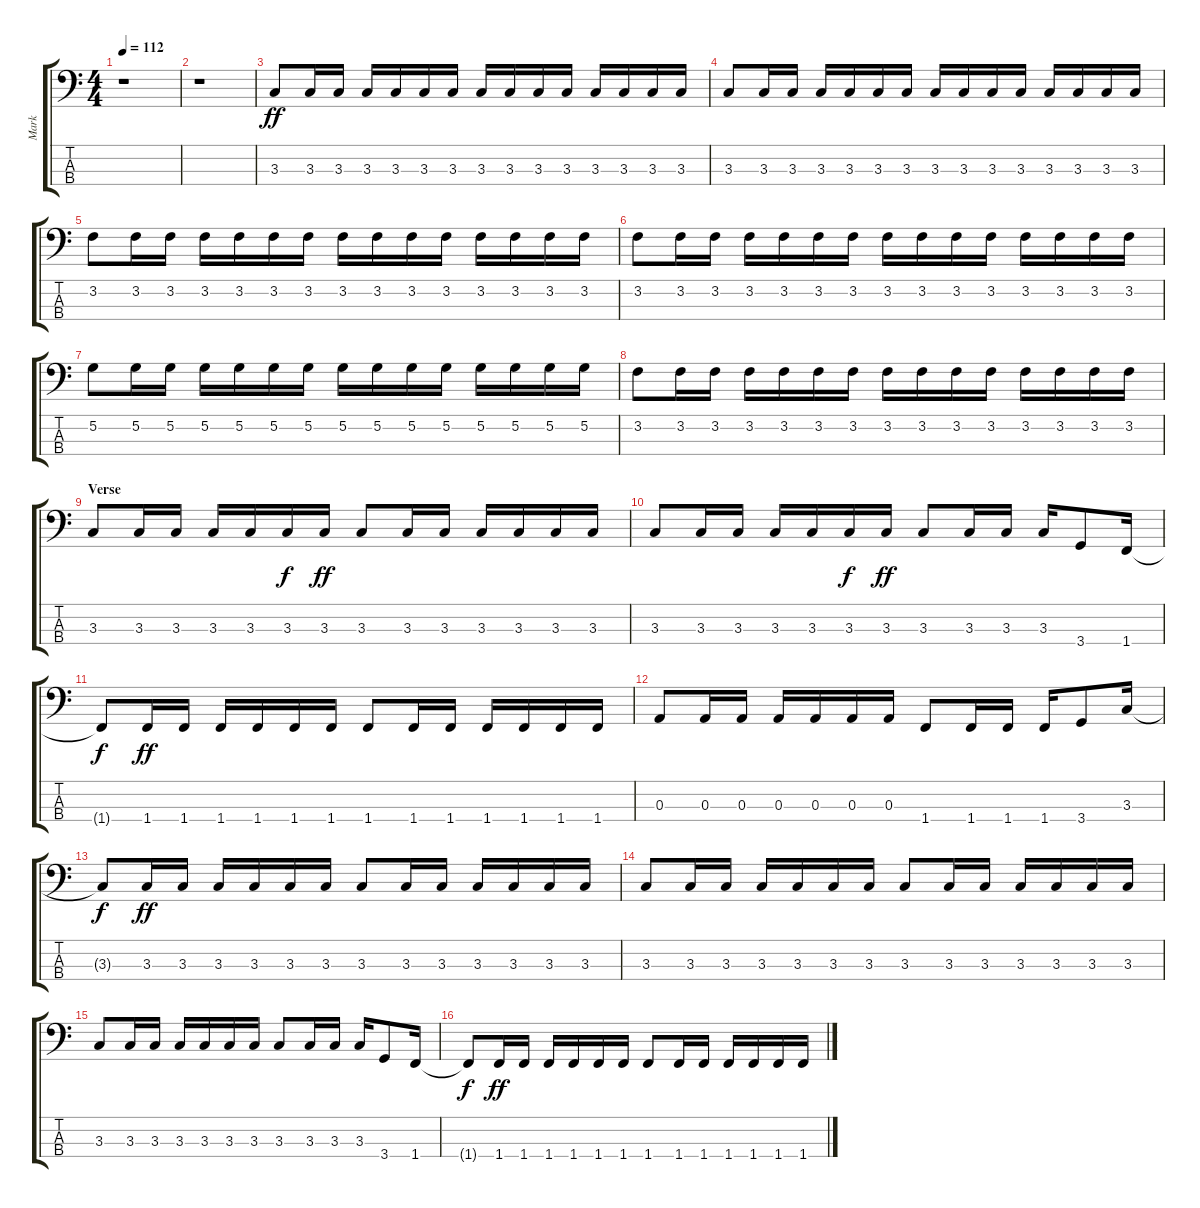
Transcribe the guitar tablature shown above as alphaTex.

\track ("Mark" "Mark") {instrument electricbasspick}
\staff {score tabs}
\tuning (G2 D2 A1 E1) {hide}
\ts (4 4)
\tempo 112
\clef f4
\ks c
r.1{dy ff instrument electricbasspick} |
r.1 |
3.3.8 3.3.16 3.3.16 3.3.16 3.3.16 3.3.16 3.3.16 3.3.16 3.3.16 3.3.16 3.3.16 3.3.16 3.3.16 3.3.16 3.3.16 |
3.3.8 3.3.16 3.3.16 3.3.16 3.3.16 3.3.16 3.3.16 3.3.16 3.3.16 3.3.16 3.3.16 3.3.16 3.3.16 3.3.16 3.3.16 |
3.2.8 3.2.16 3.2.16 3.2.16 3.2.16 3.2.16 3.2.16 3.2.16 3.2.16 3.2.16 3.2.16 3.2.16 3.2.16 3.2.16 3.2.16 |
3.2.8 3.2.16 3.2.16 3.2.16 3.2.16 3.2.16 3.2.16 3.2.16 3.2.16 3.2.16 3.2.16 3.2.16 3.2.16 3.2.16 3.2.16 |
5.2.8 5.2.16 5.2.16 5.2.16 5.2.16 5.2.16 5.2.16 5.2.16 5.2.16 5.2.16 5.2.16 5.2.16 5.2.16 5.2.16 5.2.16 |
3.2.8 3.2.16 3.2.16 3.2.16 3.2.16 3.2.16 3.2.16 3.2.16 3.2.16 3.2.16 3.2.16 3.2.16 3.2.16 3.2.16 3.2.16 |
\section ("" "Verse")
3.3.8 3.3.16 3.3.16 3.3.16 3.3.16 3.3.16{dy f} 3.3.16{dy ff} 3.3.8 3.3.16 3.3.16 3.3.16 3.3.16 3.3.16 3.3.16 |
3.3.8 3.3.16 3.3.16 3.3.16 3.3.16 3.3.16{dy f} 3.3.16{dy ff} 3.3.8 3.3.16 3.3.16 3.3.16 3.4.8 1.4.16 |
1.4{t}.8{dy f} 1.4.16{dy ff} 1.4.16 1.4.16 1.4.16 1.4.16 1.4.16 1.4.8 1.4.16 1.4.16 1.4.16 1.4.16 1.4.16 1.4.16 |
0.3.8 0.3.16 0.3.16 0.3.16 0.3.16 0.3.16 0.3.16 1.4.8 1.4.16 1.4.16 1.4.16 3.4.8 3.3.16 |
3.3{t}.8{dy f} 3.3.16{dy ff} 3.3.16 3.3.16 3.3.16 3.3.16 3.3.16 3.3.8 3.3.16 3.3.16 3.3.16 3.3.16 3.3.16 3.3.16 |
3.3.8 3.3.16 3.3.16 3.3.16 3.3.16 3.3.16 3.3.16 3.3.8 3.3.16 3.3.16 3.3.16 3.3.16 3.3.16 3.3.16 |
3.3.8 3.3.16 3.3.16 3.3.16 3.3.16 3.3.16 3.3.16 3.3.8 3.3.16 3.3.16 3.3.16 3.4.8 1.4.16 |
1.4{t}.8{dy f} 1.4.16{dy ff} 1.4.16 1.4.16 1.4.16 1.4.16 1.4.16 1.4.8 1.4.16 1.4.16 1.4.16 1.4.16 1.4.16 1.4.16
